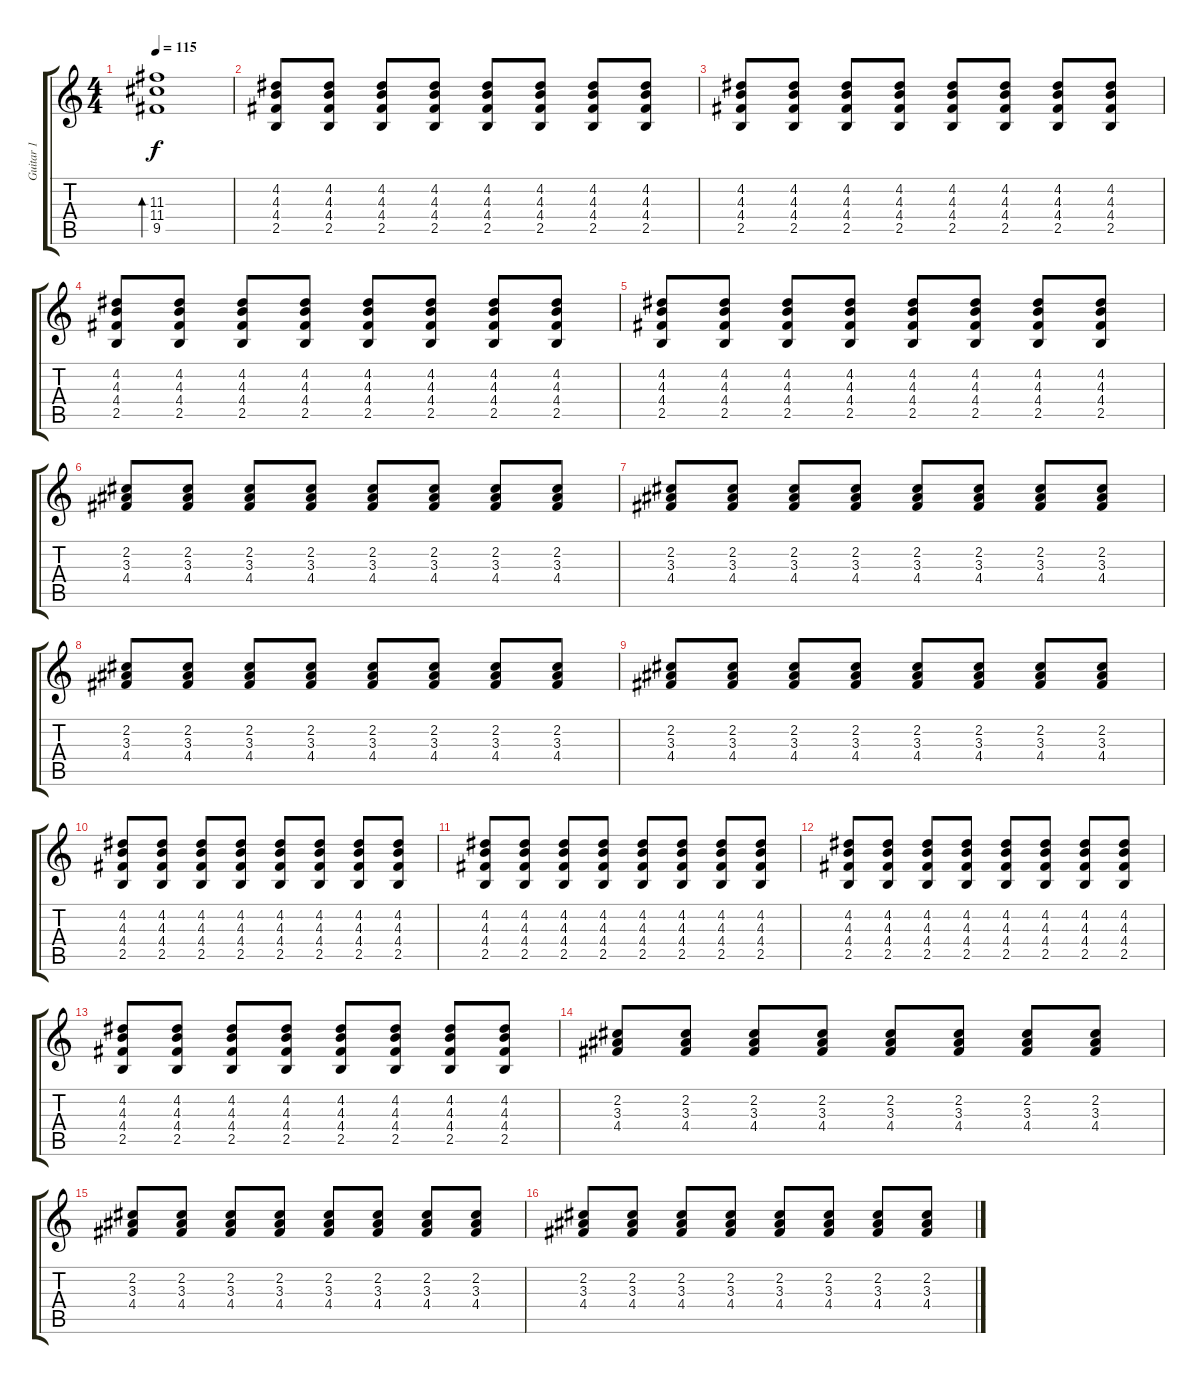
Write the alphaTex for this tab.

\track ("Guitar 1" "Guitar 1") {instrument overdrivenguitar}
\staff {score tabs}
\tuning (E4 B3 G3 D3 A2 E2) {hide}
\ts (4 4)
\tempo 115
\clef g2
\ks c
(11.3 11.4 9.5).1{bd 120 dy f} |
(4.2 4.3 4.4 2.5).8{volume 13} (4.2 4.3 4.4 2.5).8 (4.2 4.3 4.4 2.5).8 (4.2 4.3 4.4 2.5).8 (4.2 4.3 4.4 2.5).8 (4.2 4.3 4.4 2.5).8 (4.2 4.3 4.4 2.5).8 (4.2 4.3 4.4 2.5).8 |
(4.2 4.3 4.4 2.5).8 (4.2 4.3 4.4 2.5).8 (4.2 4.3 4.4 2.5).8 (4.2 4.3 4.4 2.5).8 (4.2 4.3 4.4 2.5).8 (4.2 4.3 4.4 2.5).8 (4.2 4.3 4.4 2.5).8 (4.2 4.3 4.4 2.5).8 |
(4.2 4.3 4.4 2.5).8 (4.2 4.3 4.4 2.5).8 (4.2 4.3 4.4 2.5).8 (4.2 4.3 4.4 2.5).8 (4.2 4.3 4.4 2.5).8 (4.2 4.3 4.4 2.5).8 (4.2 4.3 4.4 2.5).8 (4.2 4.3 4.4 2.5).8 |
(4.2 4.3 4.4 2.5).8 (4.2 4.3 4.4 2.5).8 (4.2 4.3 4.4 2.5).8 (4.2 4.3 4.4 2.5).8 (4.2 4.3 4.4 2.5).8 (4.2 4.3 4.4 2.5).8 (4.2 4.3 4.4 2.5).8 (4.2 4.3 4.4 2.5).8 |
(2.2 3.3 4.4).8 (2.2 3.3 4.4).8 (2.2 3.3 4.4).8 (2.2 3.3 4.4).8 (2.2 3.3 4.4).8 (2.2 3.3 4.4).8 (2.2 3.3 4.4).8 (2.2 3.3 4.4).8 |
(2.2 3.3 4.4).8 (2.2 3.3 4.4).8 (2.2 3.3 4.4).8 (2.2 3.3 4.4).8 (2.2 3.3 4.4).8 (2.2 3.3 4.4).8 (2.2 3.3 4.4).8 (2.2 3.3 4.4).8 |
(2.2 3.3 4.4).8 (2.2 3.3 4.4).8 (2.2 3.3 4.4).8 (2.2 3.3 4.4).8 (2.2 3.3 4.4).8 (2.2 3.3 4.4).8 (2.2 3.3 4.4).8 (2.2 3.3 4.4).8 |
(2.2 3.3 4.4).8 (2.2 3.3 4.4).8 (2.2 3.3 4.4).8 (2.2 3.3 4.4).8 (2.2 3.3 4.4).8 (2.2 3.3 4.4).8 (2.2 3.3 4.4).8 (2.2 3.3 4.4).8 |
(4.2 4.3 4.4 2.5).8 (4.2 4.3 4.4 2.5).8 (4.2 4.3 4.4 2.5).8 (4.2 4.3 4.4 2.5).8 (4.2 4.3 4.4 2.5).8 (4.2 4.3 4.4 2.5).8 (4.2 4.3 4.4 2.5).8 (4.2 4.3 4.4 2.5).8 |
(4.2 4.3 4.4 2.5).8 (4.2 4.3 4.4 2.5).8 (4.2 4.3 4.4 2.5).8 (4.2 4.3 4.4 2.5).8 (4.2 4.3 4.4 2.5).8 (4.2 4.3 4.4 2.5).8 (4.2 4.3 4.4 2.5).8 (4.2 4.3 4.4 2.5).8 |
(4.2 4.3 4.4 2.5).8 (4.2 4.3 4.4 2.5).8 (4.2 4.3 4.4 2.5).8 (4.2 4.3 4.4 2.5).8 (4.2 4.3 4.4 2.5).8 (4.2 4.3 4.4 2.5).8 (4.2 4.3 4.4 2.5).8 (4.2 4.3 4.4 2.5).8 |
(4.2 4.3 4.4 2.5).8 (4.2 4.3 4.4 2.5).8 (4.2 4.3 4.4 2.5).8 (4.2 4.3 4.4 2.5).8 (4.2 4.3 4.4 2.5).8 (4.2 4.3 4.4 2.5).8 (4.2 4.3 4.4 2.5).8 (4.2 4.3 4.4 2.5).8 |
(2.2 3.3 4.4).8 (2.2 3.3 4.4).8 (2.2 3.3 4.4).8 (2.2 3.3 4.4).8 (2.2 3.3 4.4).8 (2.2 3.3 4.4).8 (2.2 3.3 4.4).8 (2.2 3.3 4.4).8 |
(2.2 3.3 4.4).8 (2.2 3.3 4.4).8 (2.2 3.3 4.4).8 (2.2 3.3 4.4).8 (2.2 3.3 4.4).8 (2.2 3.3 4.4).8 (2.2 3.3 4.4).8 (2.2 3.3 4.4).8 |
(2.2 3.3 4.4).8 (2.2 3.3 4.4).8 (2.2 3.3 4.4).8 (2.2 3.3 4.4).8 (2.2 3.3 4.4).8 (2.2 3.3 4.4).8 (2.2 3.3 4.4).8 (2.2 3.3 4.4).8
